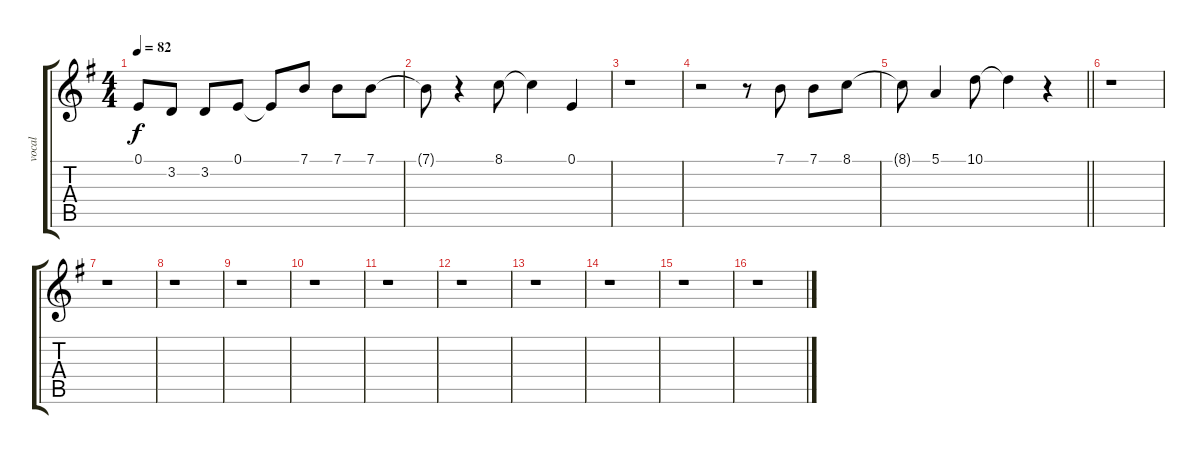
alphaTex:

\track ("vocal" "vocal") {instrument voiceoohs}
\staff {score tabs}
\tuning (E4 B3 G3 D3 A2 E2) {hide}
\ts (4 4)
\tempo 82
\clef g2
\ks g
0.1{t}.8{dy f} 3.2.8 3.2.8 0.1.8 0.1{t}.8 7.1.8 7.1.8 7.1.8 |
7.1{t}.8 r.4 8.1.8 8.1{t}.4 0.1.4 |
r.1 |
r.2 r.8 7.1.8 7.1.8 8.1.8 |
\barLineRight lightlight
8.1{t}.8 5.1.4 10.1.8 10.1{t}.4 r.4 |
r.1 |
r.1 |
r.1 |
r.1 |
r.1 |
r.1 |
r.1 |
r.1 |
r.1 |
r.1 |
r.1
